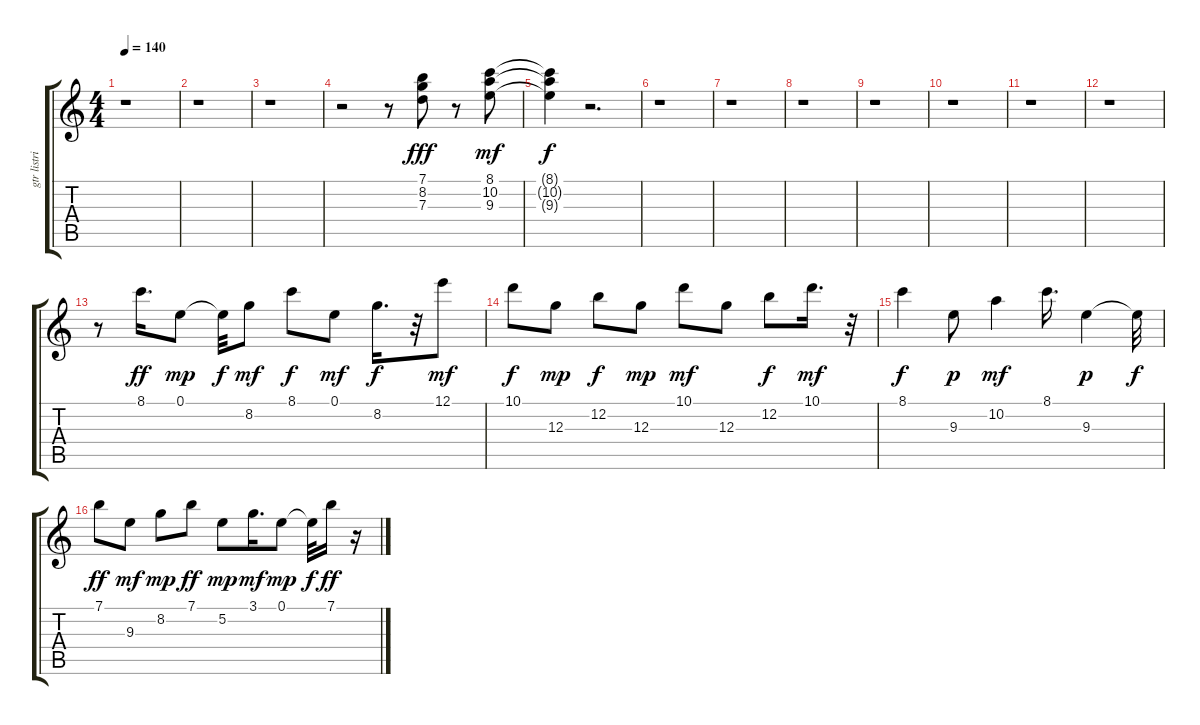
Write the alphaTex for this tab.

\track ("gtr listrik" "gtr listri") {instrument overdrivenguitar}
\staff {score tabs}
\tuning (E4 B3 G3 D3 A2 E2) {hide}
\ts (4 4)
\tempo 140
\clef g2
\ks c
r.1{dy f} |
r.1 |
r.1 |
r.2 r.8 (7.1 8.2 7.3).8{dy fff} r.8 (8.1 10.2 9.3).8{dy mf} |
(8.1{t} 10.2{t} 9.3{t}).4{dy f} r.2{d} |
r.1 |
r.1 |
r.1 |
r.1 |
r.1 |
r.1 |
r.1 |
r.8 8.1.16{d dy ff} 0.1.8{dy mp} 0.1{t}.32{dy f} 8.2.8{dy mf} 8.1.8{dy f} 0.1.8{dy mf} 8.2.16{d dy f} r.32 12.1.8{dy mf} |
10.1.8{dy f} 12.3.8{dy mp} 12.2.8{dy f} 12.3.8{dy mp} 10.1.8{dy mf} 12.3.8 12.2.8{dy f} 10.1.16{d dy mf} r.32 |
8.1.4{dy f} 9.3.8{dy p} 10.2.4{dy mf} 8.1.16{d} 9.3.4{dy p} 9.3{t}.32{dy f} |
7.1.8{dy ff} 9.3.8{dy mf} 8.2.8{dy mp} 7.1.8{dy ff} 5.2.8{dy mp} 3.1.16{d dy mf} 0.1.8{dy mp} 0.1{t}.32{dy f} 7.1.16{dy ff} r.16
